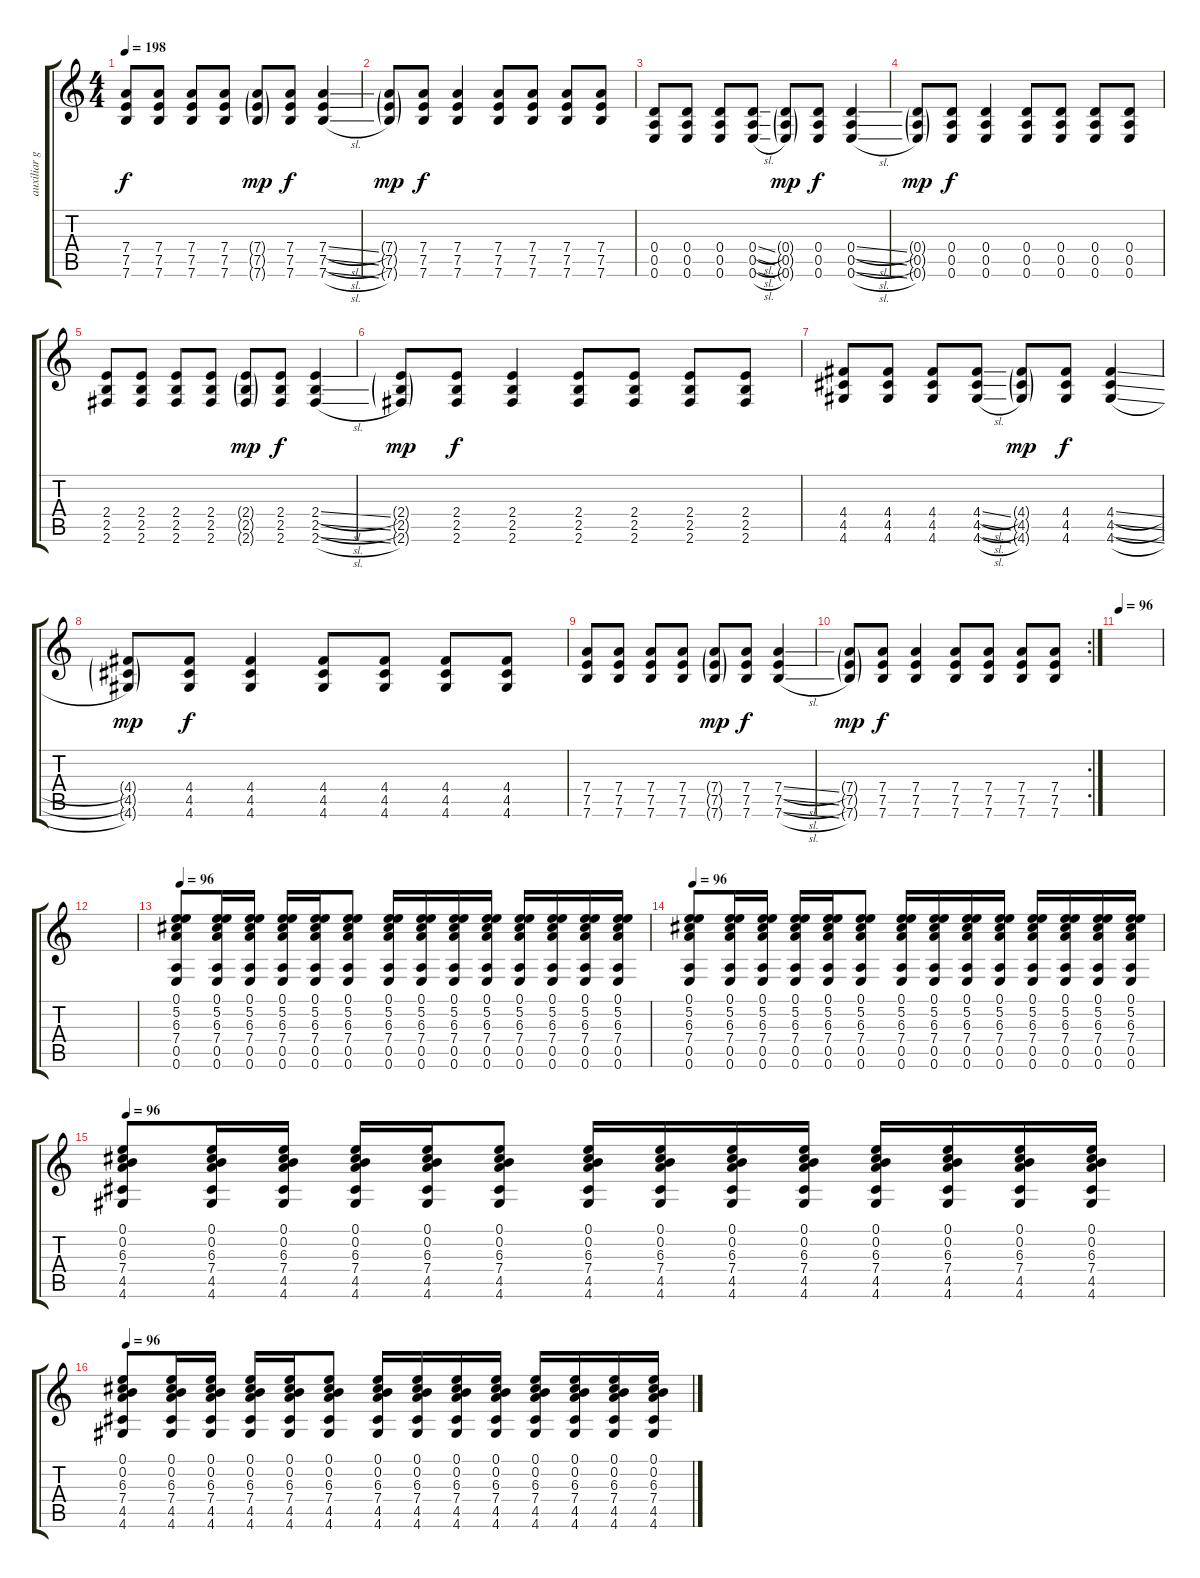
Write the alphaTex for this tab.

\track ("auxiliar guitar" "auxiliar g") {instrument distortionguitar}
\staff {score tabs}
\tuning (E4 B3 G3 D3 A2 E2) {hide}
\ts (4 4)
\tempo 198
\clef g2
\ks c
(7.4 7.5 7.6).8{dy f} (7.4 7.5 7.6).8 (7.4 7.5 7.6).8 (7.4 7.5 7.6).8 (7.4{g} 7.5{g} 7.6{g}).8{dy mp} (7.4 7.5 7.6).8{dy f} (7.4{sl} 7.5{sl} 7.6{sl}).4 |
(7.4{g} 7.5{g} 7.6{g}).8{dy mp} (7.4 7.5 7.6).8{dy f} (7.4 7.5 7.6).4 (7.4 7.5 7.6).8 (7.4 7.5 7.6).8 (7.4 7.5 7.6).8 (7.4 7.5 7.6).8 |
(0.4 0.5 0.6).8 (0.4 0.5 0.6).8 (0.4 0.5 0.6).8 (0.4{sl} 0.5{sl} 0.6{sl}).8 (0.4{g} 0.5{g} 0.6{g}).8{dy mp} (0.4 0.5 0.6).8{dy f} (0.4{sl} 0.5{sl} 0.6{sl}).4 |
(0.4{g} 0.5{g} 0.6{g}).8{dy mp} (0.4 0.5 0.6).8{dy f} (0.4 0.5 0.6).4 (0.4 0.5 0.6).8 (0.4 0.5 0.6).8 (0.4 0.5 0.6).8 (0.4 0.5 0.6).8 |
(2.4 2.5 2.6).8 (2.4 2.5 2.6).8 (2.4 2.5 2.6).8 (2.4 2.5 2.6).8 (2.4{g} 2.5{g} 2.6{g}).8{dy mp} (2.4 2.5 2.6).8{dy f} (2.4{sl} 2.5{sl} 2.6{sl}).4 |
(2.4{g} 2.5{g} 2.6{g}).8{dy mp} (2.4 2.5 2.6).8{dy f} (2.4 2.5 2.6).4 (2.4 2.5 2.6).8 (2.4 2.5 2.6).8 (2.4 2.5 2.6).8 (2.4 2.5 2.6).8 |
(4.4 4.5 4.6).8 (4.4 4.5 4.6).8 (4.4 4.5 4.6).8 (4.4{sl} 4.5{sl} 4.6{sl}).8 (4.4{g} 4.5{g} 4.6{g}).8{dy mp} (4.4 4.5 4.6).8{dy f} (4.4{sl} 4.5{sl} 4.6{sl}).4 |
(4.4{g} 4.5{g} 4.6{g}).8{dy mp} (4.4 4.5 4.6).8{dy f} (4.4 4.5 4.6).4 (4.4 4.5 4.6).8 (4.4 4.5 4.6).8 (4.4 4.5 4.6).8 (4.4 4.5 4.6).8 |
(7.4 7.5 7.6).8 (7.4 7.5 7.6).8 (7.4 7.5 7.6).8 (7.4 7.5 7.6).8 (7.4{g} 7.5{g} 7.6{g}).8{dy mp} (7.4 7.5 7.6).8{dy f} (7.4{sl} 7.5{sl} 7.6{sl}).4 |
\rc 2
(7.4{g} 7.5{g} 7.6{g}).8{dy mp} (7.4 7.5 7.6).8{dy f} (7.4 7.5 7.6).4 (7.4 7.5 7.6).8 (7.4 7.5 7.6).8 (7.4 7.5 7.6).8 (7.4 7.5 7.6).8 |
\tempo 96
|
|
\tempo 96
(0.1 5.2 6.3 7.4 0.5 0.6).8{instrument acousticguitarsteel} (0.1 5.2 6.3 7.4 0.5 0.6).16 (0.1 5.2 6.3 7.4 0.5 0.6).16 (0.1 5.2 6.3 7.4 0.5 0.6).16 (0.1 5.2 6.3 7.4 0.5 0.6).16 (0.1 5.2 6.3 7.4 0.5 0.6).8 (0.1 5.2 6.3 7.4 0.5 0.6).16 (0.1 5.2 6.3 7.4 0.5 0.6).16 (0.1 5.2 6.3 7.4 0.5 0.6).16 (0.1 5.2 6.3 7.4 0.5 0.6).16 (0.1 5.2 6.3 7.4 0.5 0.6).16 (0.1 5.2 6.3 7.4 0.5 0.6).16 (0.1 5.2 6.3 7.4 0.5 0.6).16 (0.1 5.2 6.3 7.4 0.5 0.6).16 |
\tempo 96
(0.1 5.2 6.3 7.4 0.5 0.6).8{instrument acousticguitarsteel} (0.1 5.2 6.3 7.4 0.5 0.6).16 (0.1 5.2 6.3 7.4 0.5 0.6).16 (0.1 5.2 6.3 7.4 0.5 0.6).16 (0.1 5.2 6.3 7.4 0.5 0.6).16 (0.1 5.2 6.3 7.4 0.5 0.6).8 (0.1 5.2 6.3 7.4 0.5 0.6).16 (0.1 5.2 6.3 7.4 0.5 0.6).16 (0.1 5.2 6.3 7.4 0.5 0.6).16 (0.1 5.2 6.3 7.4 0.5 0.6).16 (0.1 5.2 6.3 7.4 0.5 0.6).16 (0.1 5.2 6.3 7.4 0.5 0.6).16 (0.1 5.2 6.3 7.4 0.5 0.6).16 (0.1 5.2 6.3 7.4 0.5 0.6).16 |
\tempo 96
(0.1 0.2 6.3 7.4 4.5 4.6).8{instrument acousticguitarsteel} (0.1 0.2 6.3 7.4 4.5 4.6).16 (0.1 0.2 6.3 7.4 4.5 4.6).16 (0.1 0.2 6.3 7.4 4.5 4.6).16 (0.1 0.2 6.3 7.4 4.5 4.6).16 (0.1 0.2 6.3 7.4 4.5 4.6).8 (0.1 0.2 6.3 7.4 4.5 4.6).16 (0.1 0.2 6.3 7.4 4.5 4.6).16 (0.1 0.2 6.3 7.4 4.5 4.6).16 (0.1 0.2 6.3 7.4 4.5 4.6).16 (0.1 0.2 6.3 7.4 4.5 4.6).16 (0.1 0.2 6.3 7.4 4.5 4.6).16 (0.1 0.2 6.3 7.4 4.5 4.6).16 (0.1 0.2 6.3 7.4 4.5 4.6).16 |
\tempo 96
(0.1 0.2 6.3 7.4 4.5 4.6).8{instrument acousticguitarsteel} (0.1 0.2 6.3 7.4 4.5 4.6).16 (0.1 0.2 6.3 7.4 4.5 4.6).16 (0.1 0.2 6.3 7.4 4.5 4.6).16 (0.1 0.2 6.3 7.4 4.5 4.6).16 (0.1 0.2 6.3 7.4 4.5 4.6).8 (0.1 0.2 6.3 7.4 4.5 4.6).16 (0.1 0.2 6.3 7.4 4.5 4.6).16 (0.1 0.2 6.3 7.4 4.5 4.6).16 (0.1 0.2 6.3 7.4 4.5 4.6).16 (0.1 0.2 6.3 7.4 4.5 4.6).16 (0.1 0.2 6.3 7.4 4.5 4.6).16 (0.1 0.2 6.3 7.4 4.5 4.6).16 (0.1 0.2 6.3 7.4 4.5 4.6).16
